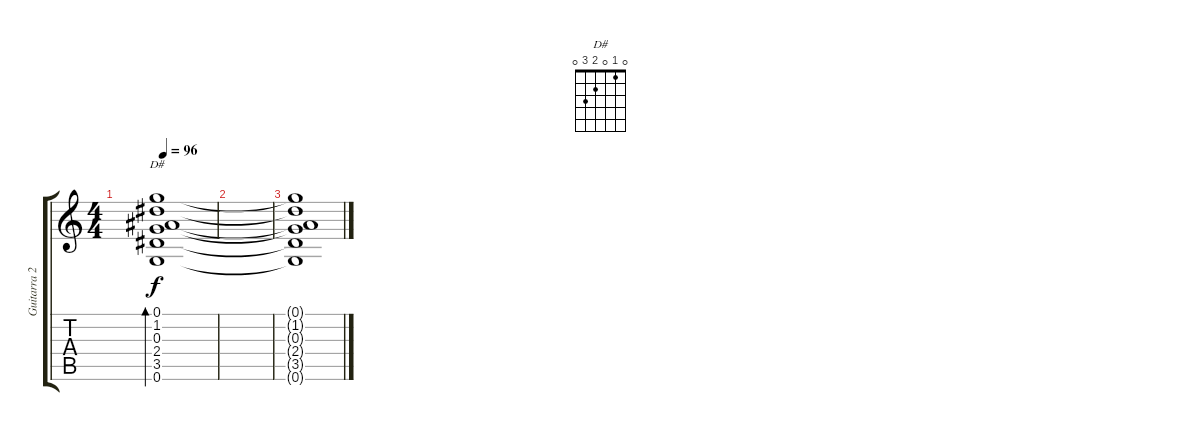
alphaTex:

\track ("Guitarra 2" "Guitarra 2") {instrument acousticguitarnylon}
\staff {score tabs}
\tuning (G4 D4 Bb3 F3 C3 G2) {hide}
\chord ("D#" 0 1 0 2 3 0)
\ts (4 4)
\tempo 96
\clef g2
\ks c
(0.1 1.2 0.3 2.4 3.5 0.6).1{bd 120 ch "D#" dy f volume 16} |
|
(0.1{t} 1.2{t} 0.3{t} 2.4{t} 3.5{t} 0.6{t}).1
